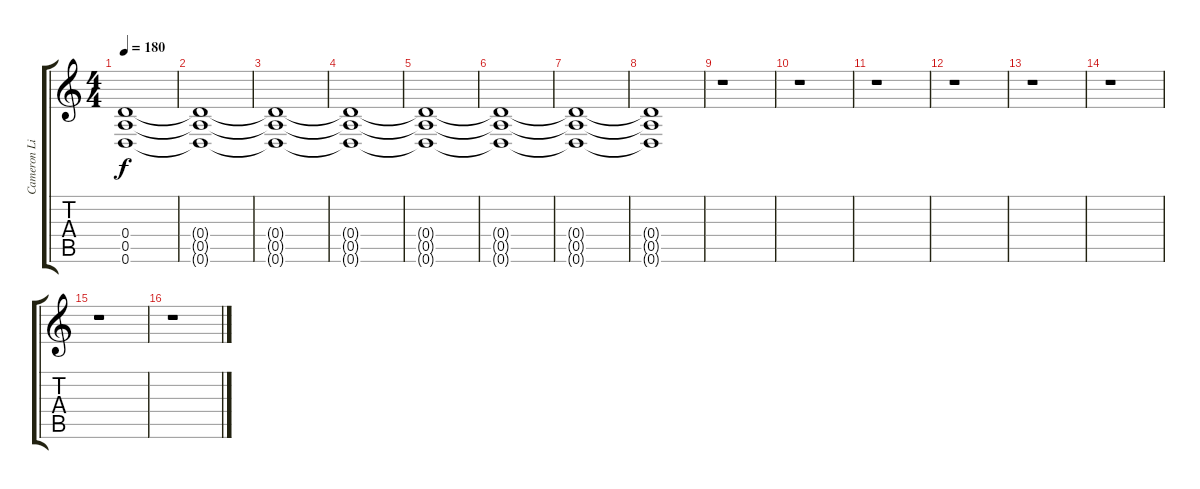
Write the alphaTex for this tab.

\track ("Cameron Liddell" "Cameron Li") {instrument distortionguitar}
\staff {score tabs}
\tuning (E4 B3 G3 D3 A2 D2) {hide}
\ts (4 4)
\tempo 180
\clef g2
\ks c
(0.4 0.5 0.6).1{dy f volume 8} |
(0.4{t} 0.5{t} 0.6{t}).1 |
(0.4{t} 0.5{t} 0.6{t}).1 |
(0.4{t} 0.5{t} 0.6{t}).1 |
(0.4{t} 0.5{t} 0.6{t}).1{volume 1} |
(0.4{t} 0.5{t} 0.6{t}).1 |
(0.4{t} 0.5{t} 0.6{t}).1 |
(0.4{t} 0.5{t} 0.6{t}).1 |
r.1 |
r.1 |
r.1 |
r.1 |
r.1 |
r.1 |
r.1 |
r.1
